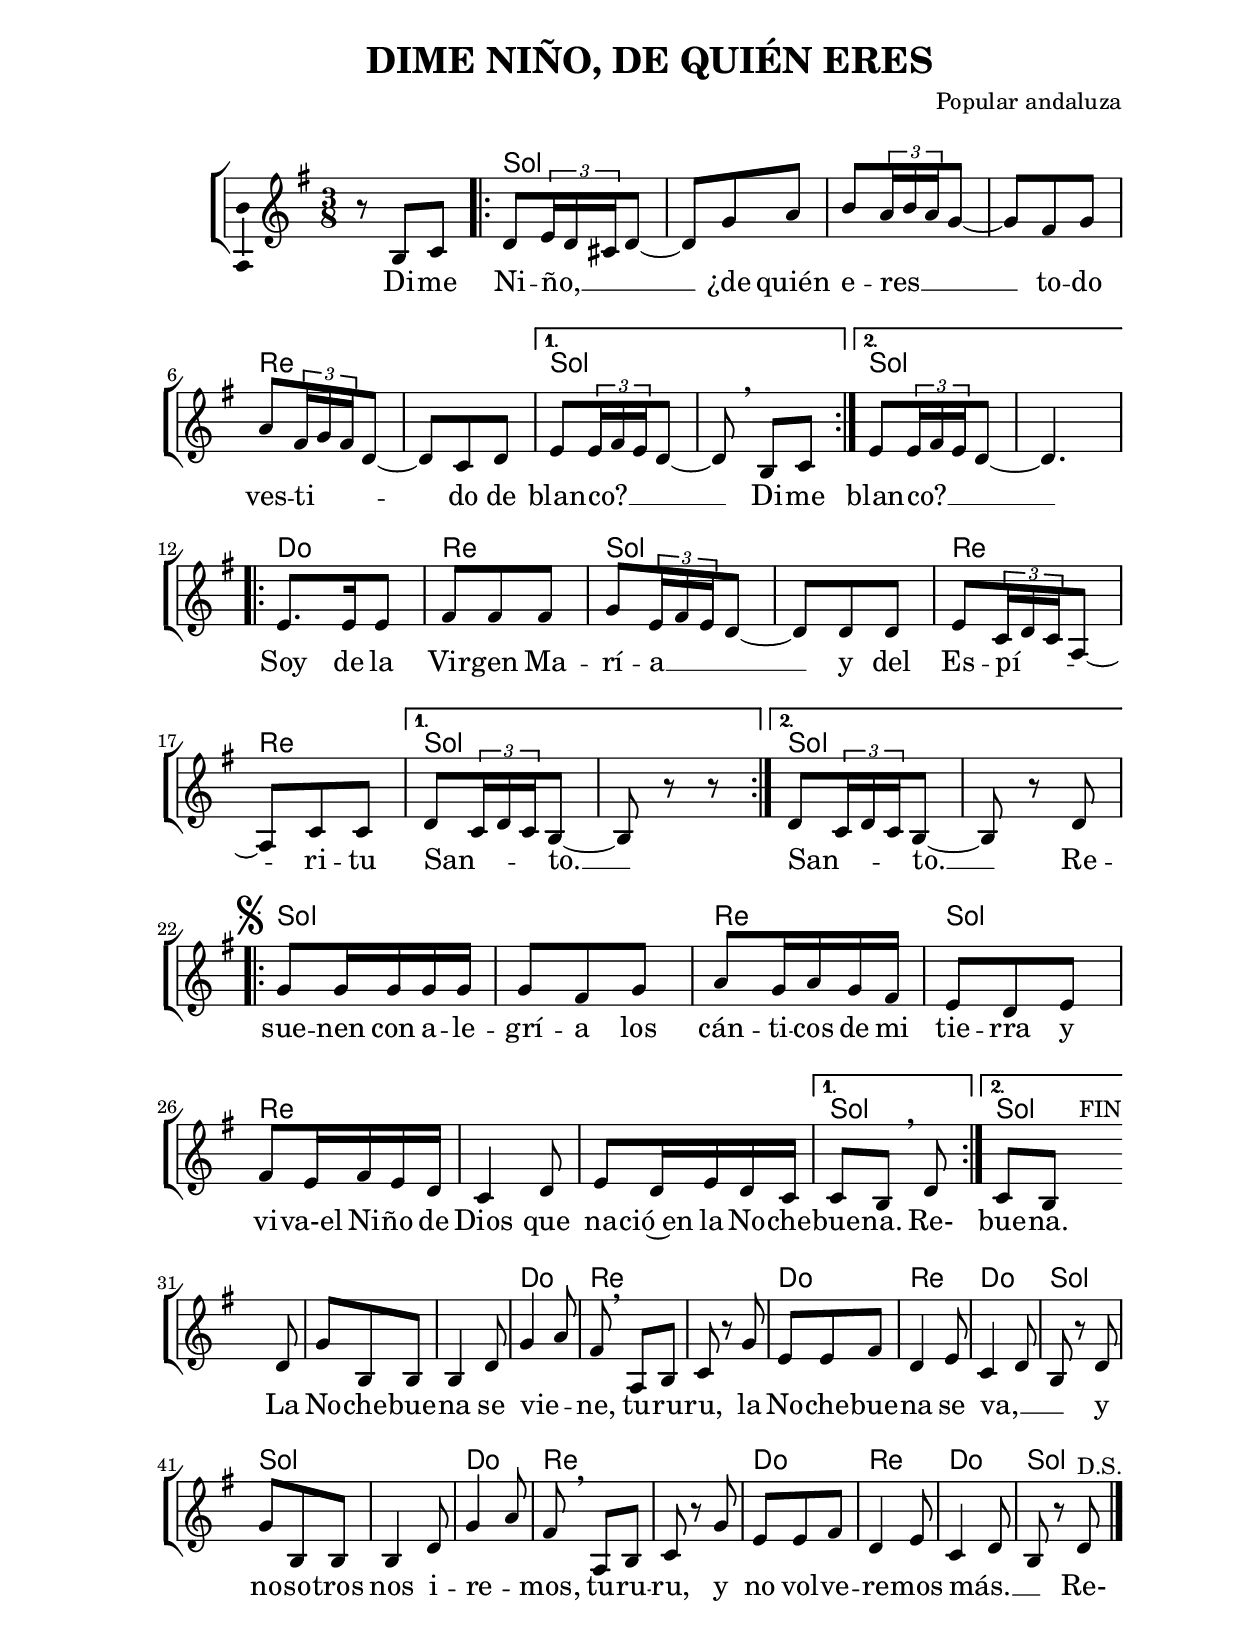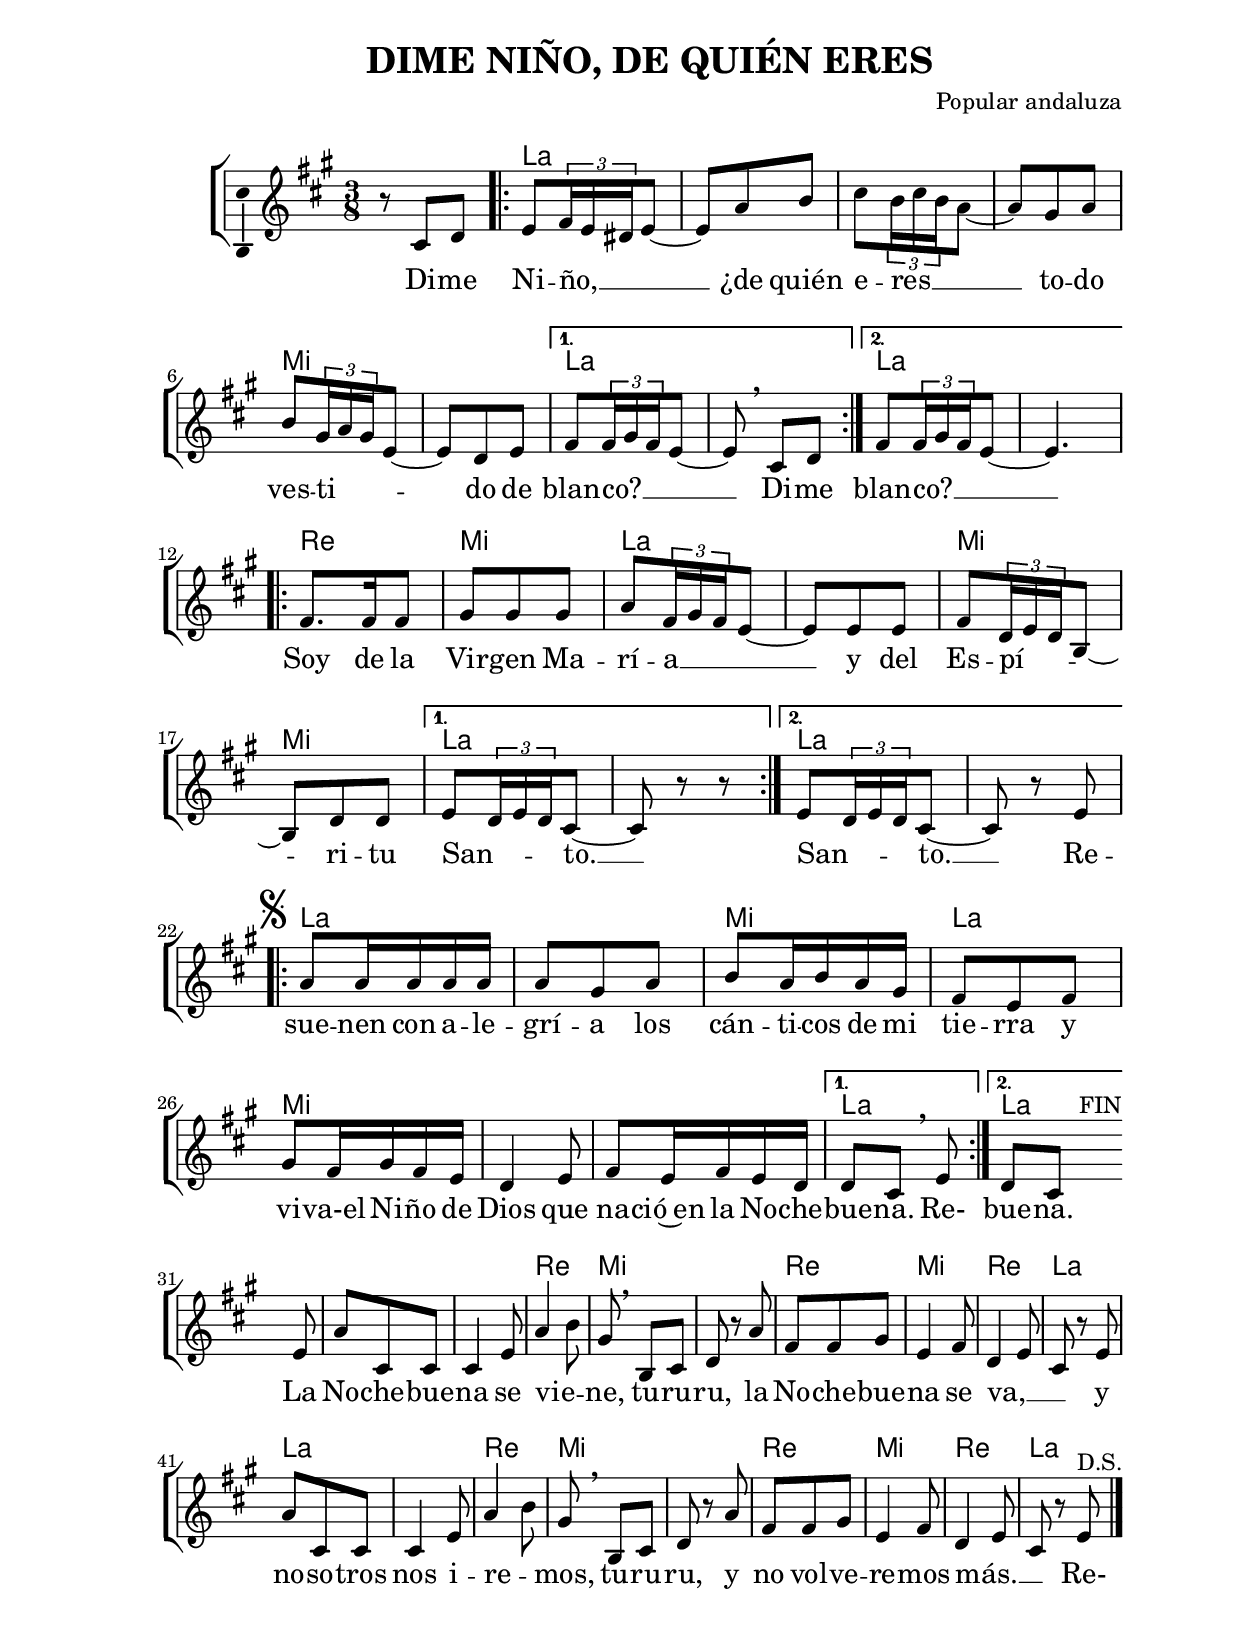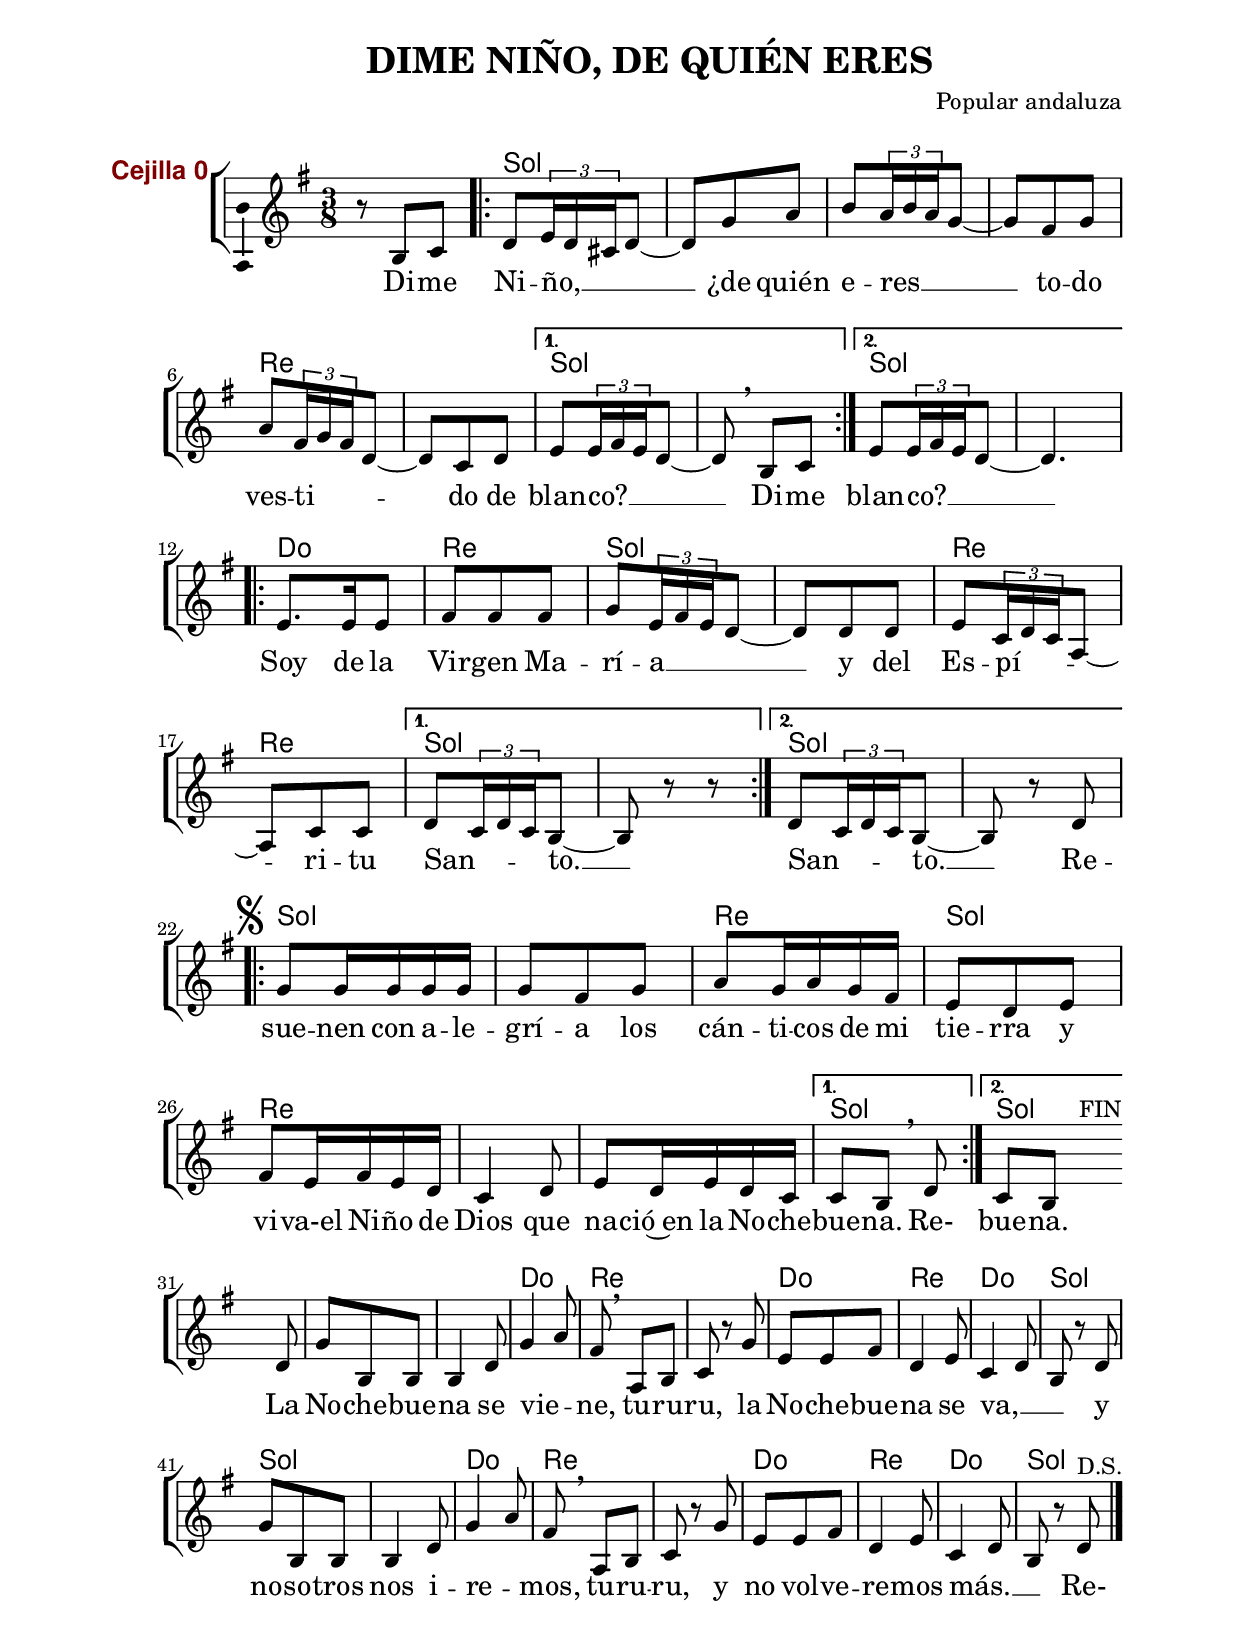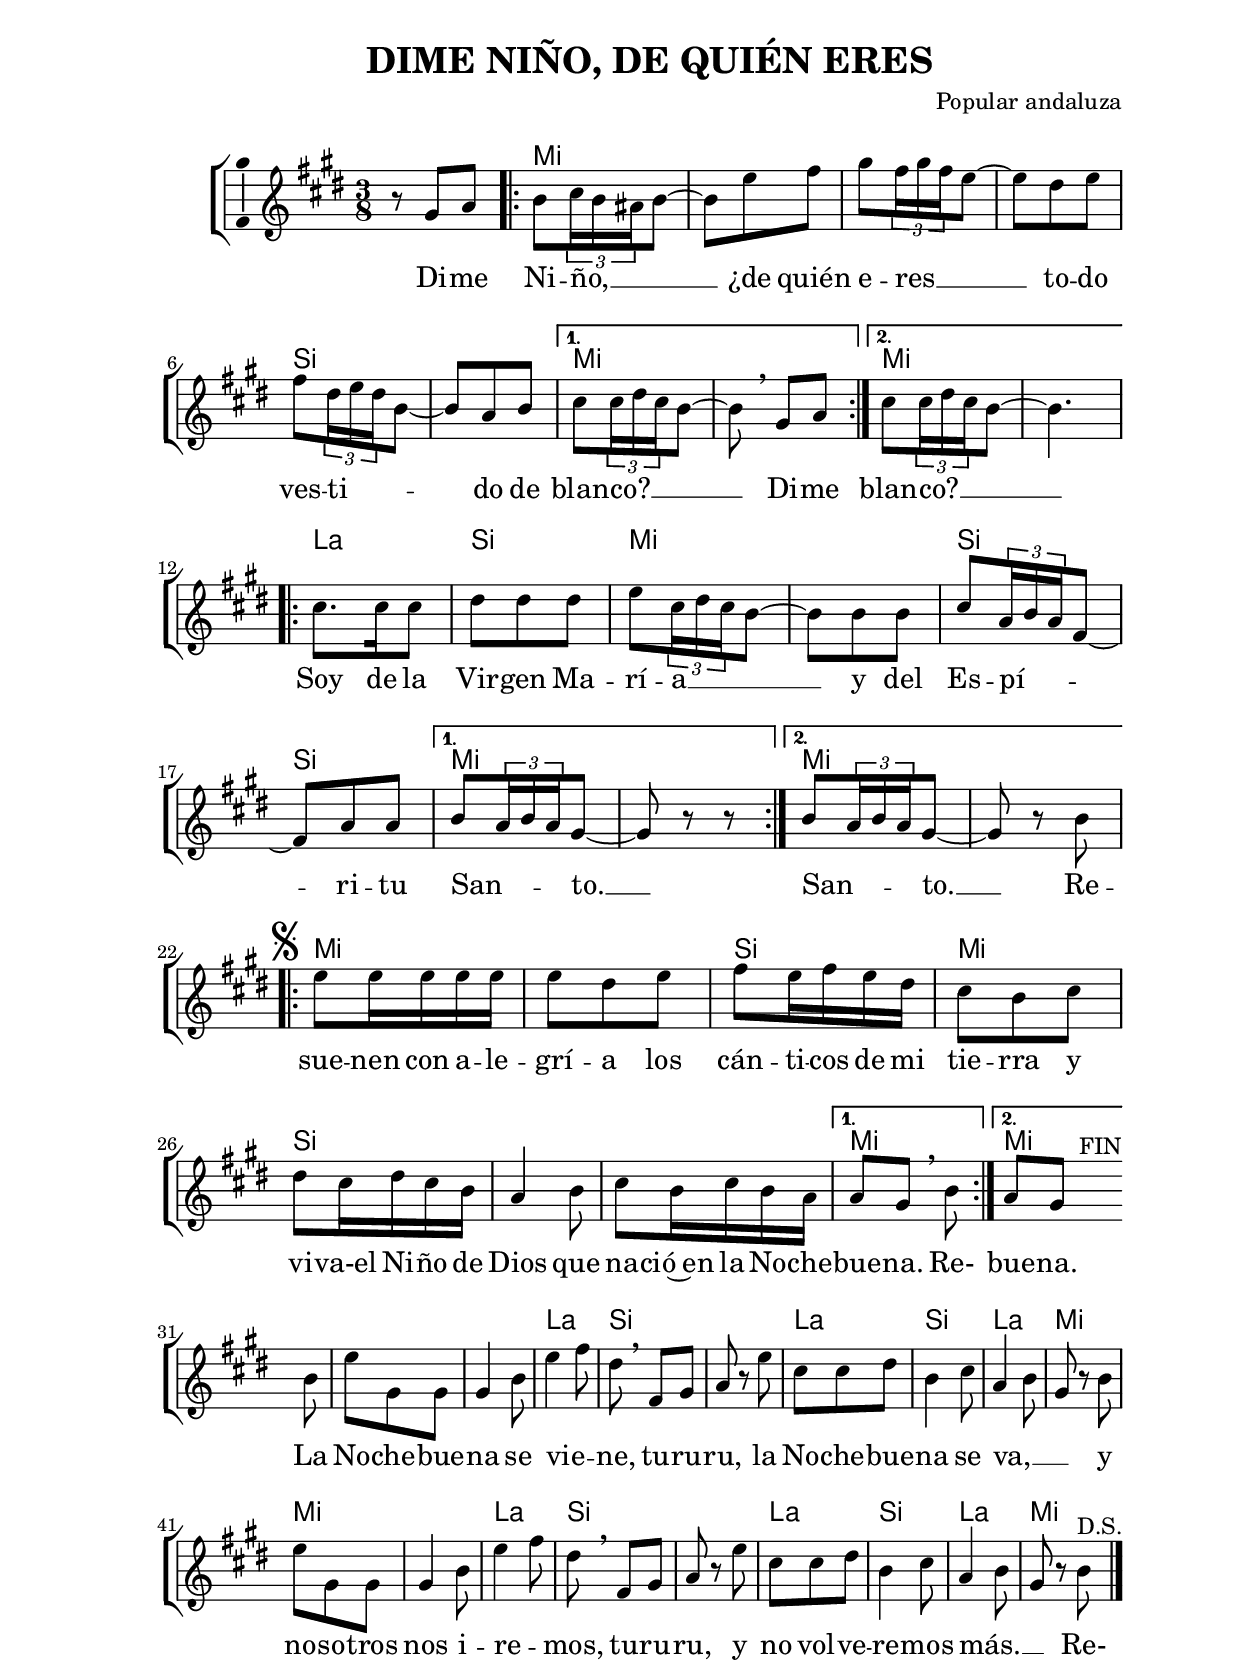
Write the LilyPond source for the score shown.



%versión de lilypond para la que se ha escrito esta partitura:
\version "2.16.0"

	%Tamaño papel
	#(set-default-paper-size "a4")
	%Tamaño partitura
	#(set-global-staff-size 20)
	%No responde al pulsar sobre una nota
	#(ly:set-option 'point-and-click #f)

%parámetros del encabezamiento:
\header {
	title = "DIME NIÑO, DE QUIÉN ERES"
	subtitle = ""
	composer = "Popular andaluza"
	poet = ""
	%meter = "Tono original: Do M"
	arranger = ""
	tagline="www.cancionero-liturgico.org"
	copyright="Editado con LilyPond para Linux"
	tiempo = "Navidad"
	usos = ""
	letra = ""
	}

%parámetros asociados al papel:
\paper  {
	oddHeaderMarkup = \markup {\fill-line { \on-the-fly #not-first-page \fromproperty #'header:title \on-the-fly #not-first-page \fromproperty #'header:composer }}
	evenHeaderMarkup = \markup {\fill-line { \fromproperty #'header:composer \fromproperty #'header:title }}
	#(set-paper-size "a4")
	print-page-number = ##f
	first-page-number = 1
	print-first-page-number = ##f
%	head-separation = 3.0 \cm
	top-margin = 2.0 \cm
%%%	bottom-margin = 0.5\cm
	bottom-margin = -1.0\cm
	left-margin = 3.0 \cm
	line-width = 16.0 \cm 
	indent = 8\mm
	interscoreline = 2.\mm
	between-system-space = 15\mm
%	para que las partituras no llenen la hoja:
	ragged-bottom = ##t
%	idem para la última hoja:
	ragged-last-bottom = ##f
%	para que las partituras llenen el ancho del papel:
	ragged-last = ##f
	after-title-space = 2.5 \cm
page-count=1
%system-count=8

	%Flexible Vertical Spacing
%	markup-markup-spacing =
%	#'((basic-distance . 15) (minimum-distance . 15) (padding . 3))
	markup-system-spacing =
	#'((basic-distance . 15) (minimum-distance . 15) (padding . 3))
	system-system-spacing =
	#'((basic-distance . 15) (minimum-distance . 15) (padding . 3))
	score-system-spacing =
	#'((basic-distance . 15) (minimum-distance . 15) (padding . 5))
%	top-system-spacing = % header
%	#'((basic-distance . 8) (minimum-distance . 0) (padding . 0))
%	top-markup-spacing =
%	#'((basic-distance . 20) (minimum-distance . 20) (padding . 0))
	last-bottom-spacing = % footer
	#'((basic-distance . 5) (minimum-distance . 5) (padding . 0))
%	score-markup-spacing =
%	#'((basic-distance . 16) (minimum-distance . 13) (padding . 0))

	}


%parámetros que afectan a toda la partitura:
global =  {
	%clave de sol (G):
	\clef G
	%armadura:
	\transpose c g
	\key c \major
	\tempo 4=100
	\set Score.tempoHideNote = ##t
	}


acordes = {
	\italianChords
	\chordmode {
	\transpose c g
{

s4.
\repeat volta 2 {
c4. c c c g g
}
\alternative{
{
c4. c
}
{
c4. c
}
}

\repeat volta 2 {
f4. g c c g g
}
\alternative{
{
c4. c
}
{
c4. c
}
}

\repeat volta 2 {
c4. c g c g g g
}
\alternative{
{
c4.
}
{
c4.
}
}

s4.
c4. c f g g f g f c
c4. c f g g f g f c

	}
	}
}



melodia = 
	\transpose c g,
{
\time 3/8

\relative c'{

r8 e8 f
\repeat volta 2 {
g8 \times 2/3{a16 g fis} g8~
g8 c d
e8 \times 2/3 {d16 e d} c8~
c8 b c
d8 \times 2/3 {b16 c b} g8~
g8 f g
}
\alternative{
{
a8 \times 2/3 {a16  b a} g8~
g8 \breathe e f
}
{
a8 \times 2/3 {a16  b a} g8~
g4.
}
}

%\bar "||"
\break

\repeat volta 2 {
a8. a16 a8
b8 b b
c8 \times 2/3 {a16 b a} g8~
g8 g g
a8 \times 2/3 {f16 g f} d8~
d8 f f
}
\alternative{
{
g8 \times 2/3 {f16 g f} e8~
e8 r8 r8
}
{
g8 \times 2/3 {f16 g f} e8~
e8 r8 g8
}
}

\break

\mark \markup { \musicglyph #"scripts.segno" }
\repeat volta 2 {
c8 c16 c c c
c8 b c
d8 c16 d c b
a8 g a
b a16 b a g
f4 g8
a8 g16 a g f
}
\alternative{
{
f8 e \breathe g
}
{
f8 e s8^"FIN"
}
}

\bar""
\break

s8 s8 g8
c8 e, e
e4 g8
c4 d8
b8 \breathe d,8 e
f8 r8 c'8
a8 a b
g4 a8
f4 g8
e8 r g

\break

c8 e, e
e4 g8
c4 d8
b8 \breathe d,8 e
f8 r8 c'8
a8 a b
g4 a8
f4 g8
e8 r8 g8^"D.S."

\bar "|."

}
}


texto = \lyricmode {
Di -- me Ni -- ño, __ _ _ _
¿de quién e -- res __ _ _ _
to -- do ves -- ti -- _ _ _ do de
blan -- co? __ _ _ _ Di -- me
blan -- co? __ _ _ _

Soy de la Vir -- gen Ma -- rí -- a __ _ _ _
y del Es -- pí -- _ _ _ ri -- tu
San -- _ _ _ to. __
San -- _ _ _ to. __

Re -- sue -- nen con a -- le -- grí -- a
los cán -- ti -- cos de mi tie -- rra 
y vi -- va-el Ni -- ño de Dios
que na -- ció~en la No -- che -- bue -- na.
Re-
bue -- na.

La No -- che -- bue -- na se vie -- _ ne,
tu -- ru -- ru,
la No -- che -- bue -- na se va, __ _ _
y no -- so -- tros nos i -- re -- _ mos,
tu -- ru -- ru,
y no vol -- ve -- re -- mos más. __ _ _

Re-

}


acordesStaff = \context ChordNames = acordesStaff <<
	\set chordChanges = ##t
	\acordes
	>>


%%%%%%%%%%%%%%%%%%%%%%%%%%%%%%%%%%% CEJILLA %%%%%%%%%%%%%%%%%%%%%%%%%%%%%%%%%%%
acordescejilla = {
%%%	\override ChordNames.ChordName #'font-size = #-1
%%%	\override ChordNames.ChordName #'font-series = #'bold
	\transpose c c {
		\acordes
		}
	}

acordescejillaStaff = \context ChordNames = acordescejillaStaff <<
	\set Staff.instrumentName = \markup \with-color #darkred \larger \bold \sans "Cejilla 0"
	\set chordChanges = ##t
	\acordescejilla
	>>
%%%%%%%%%%%%%%%%%%%%%%%%%%%%%%%%%%% CEJILLA %%%%%%%%%%%%%%%%%%%%%%%%%%%%%%%%%%%


vozStaff = \context Voice = vozStaff
\with {\consists "Ambitus_engraver"}
<<
%	\set Staff.instrumentName = ""
%	\set Staff.shortInstrumentName = ""
%	\set Staff.midiInstrument = #"clarinet"
%	\set Staff.midiInstrument = #"cello"
	\set Staff.midiInstrument = #"flute"
%	\set Staff.midiInstrument = #"electric guitar (jazz)"
%	\set Staff.midiInstrument = #"english horn"
%	\set Staff.midiInstrument = #"violin"
%	\set Staff.midiInstrument = #"glockenspiel"
	\set Staff.midiMinimumVolume = #0.7
	\set Staff.midiMaximumVolume = #0.9
	\global
	\melodia
	>>


textoStaff = \context Lyrics = textoStaff <<
	\lyricsto vozStaff \texto
	>>


\book {
	\score {
		\context ChoirStaff {
			\override StaffGroup.SystemStartBracket #'collapse-height = #1
			\override Score.SystemStartBar #'collapse-height = #1
			<<
			\acordesStaff
			\vozStaff
			\textoStaff
			>>
			}
		\layout {
	    		\context {
				\Lyrics
				\override LyricText #'font-size = #2
				}
	   		 \context {
				\Score
				\override StaffSymbol #'staff-space = #(magstep +3)
				}
			}
		}
	\score {
		\unfoldRepeats
		\context ChoirStaff {
			<<
			\acordesStaff
			\vozStaff
			>>
			}
		\midi {
	  		\context {
	  			\Score
				tempoWholesPerMinute = #(ly:make-moment 70 4)
				}
			}
		}
	}


%Partitura para guitarra
#(define output-suffix "G")
\book {
	\score {
		\context ChoirStaff {
			\override StaffGroup.SystemStartBracket #'collapse-height = #1
			\override Score.SystemStartBar #'collapse-height = #1
			<<
			\acordescejillaStaff
			\vozStaff
			\textoStaff
			>>
			}
		\layout {
%%%%%%%%%%%%%%%%%%%%%%%%%%%%%%%%%%% CEJILLA %%%%%%%%%%%%%%%%%%%%%%%%%%%%%%%%%%%
			\context {
				\ChordNames \consists Instrument_name_engraver
				}
%%%%%%%%%%%%%%%%%%%%%%%%%%%%%%%%%%% CEJILLA %%%%%%%%%%%%%%%%%%%%%%%%%%%%%%%%%%%
	    		\context {
				\Lyrics
				\override LyricText #'font-size = #2
				}
	   		 \context {
				\Score
				\override StaffSymbol #'staff-space = #(magstep +3)
				}
			}
		}
	}


#(define output-suffix "C")
\book {
	\score {
		\context ChoirStaff {
			\override StaffGroup.SystemStartBracket #'collapse-height = #1
			\override Score.SystemStartBar #'collapse-height = #1
\transpose c d
			<<
			\acordesStaff
			\vozStaff
			\textoStaff
			>>
			}
		\layout {
	    		\context {
				\Lyrics
				\override LyricText #'font-size = #2
				}
	   		 \context {
				\Score
				\override StaffSymbol #'staff-space = #(magstep +3)
				}
			}
		}
	}


#(define output-suffix "S")
\book {
	\score {
		\context ChoirStaff {
			\override StaffGroup.SystemStartBracket #'collapse-height = #1
			\override Score.SystemStartBar #'collapse-height = #1
\transpose c a
			<<
			\acordesStaff
			\vozStaff
			\textoStaff
			>>
			}
		\layout {
	    		\context {
				\Lyrics
				\override LyricText #'font-size = #2
				}
	   		 \context {
				\Score
				\override StaffSymbol #'staff-space = #(magstep +3)
				}
			}
		}
	}


